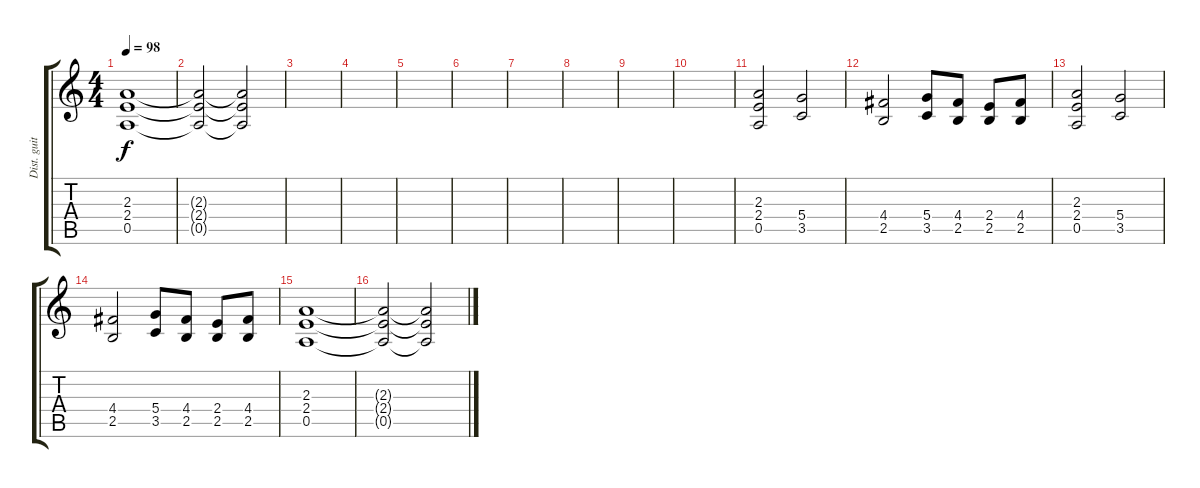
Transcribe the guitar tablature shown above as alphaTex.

\track ("Dist. guitar" "Dist. guit") {instrument distortionguitar}
\staff {score tabs}
\tuning (E4 B3 G3 D3 A2 E2) {hide}
\ts (4 4)
\tempo 98
\clef g2
\ks c
(2.3 2.4 0.5).1{dy f} |
(2.3{t} 2.4{t} 0.5{t}).2 (2.3{t} 2.4{t} 0.5{t}).2 |
|
|
|
|
|
|
|
|
(2.3 2.4 0.5).2 (5.4 3.5).2 |
(4.4 2.5).2 (5.4 3.5).8 (4.4 2.5).8 (2.4 2.5).8 (4.4 2.5).8 |
(2.3 2.4 0.5).2 (5.4 3.5).2 |
(4.4 2.5).2 (5.4 3.5).8 (4.4 2.5).8 (2.4 2.5).8 (4.4 2.5).8 |
(2.3 2.4 0.5).1 |
(2.3{t} 2.4{t} 0.5{t}).2 (2.3{t} 2.4{t} 0.5{t}).2
